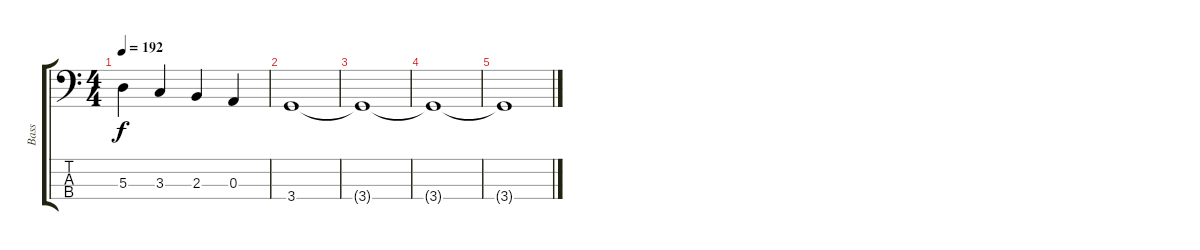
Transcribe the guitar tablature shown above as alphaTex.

\track ("Bass" "Bass") {instrument electricbasspick}
\staff {score tabs}
\tuning (G2 D2 A1 E1) {hide}
\ts (4 4)
\tempo 192
\clef f4
\ks c
5.3.4{dy f} 3.3.4 2.3.4 0.3.4 |
3.4.1 |
3.4{t}.1 |
3.4{t}.1 |
3.4{t}.1
